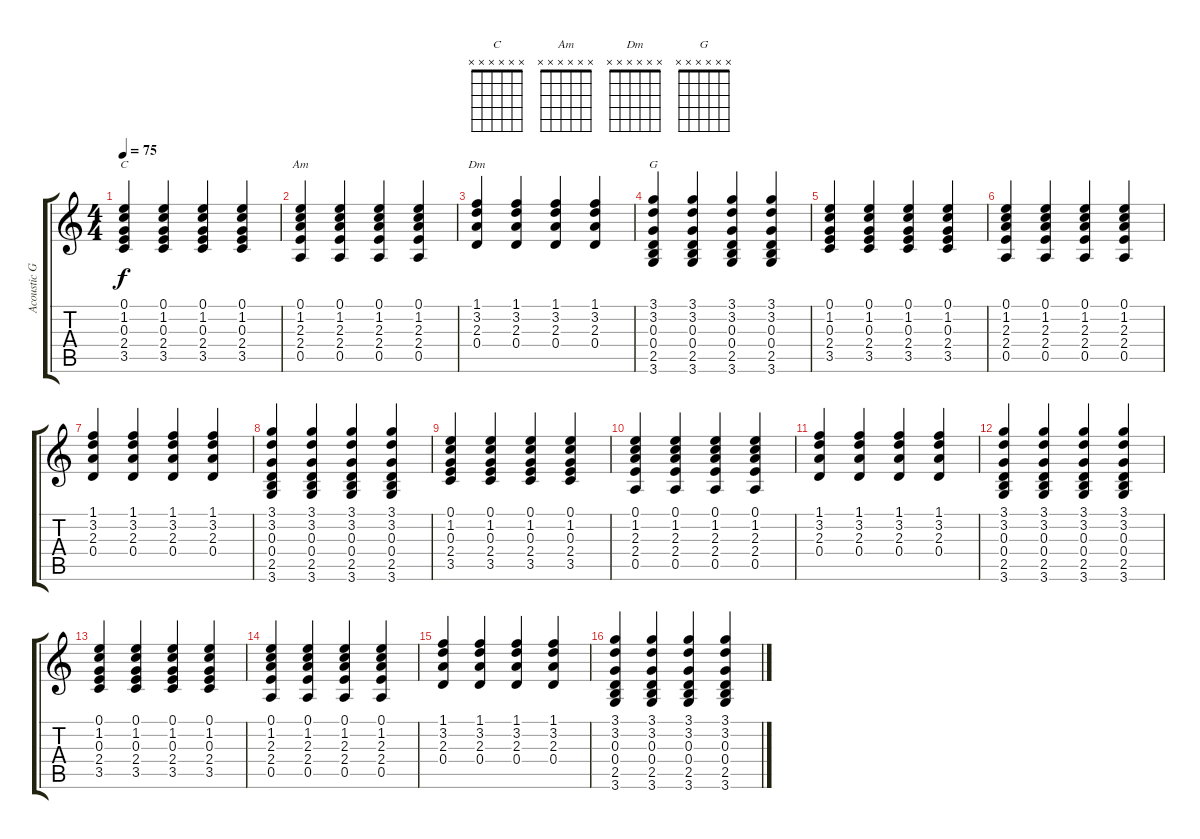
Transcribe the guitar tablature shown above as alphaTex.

\track ("Acoustic Guitar" "Acoustic G") {instrument acousticguitarnylon}
\staff {score tabs}
\tuning (E4 B3 G3 D3 A2 E2) {hide}
\chord ("C" x x x x x x)
\chord ("Am" x x x x x x)
\chord ("Dm" x x x x x x)
\chord ("G" x x x x x x)
\ts (4 4)
\tempo 75
\clef g2
\ks c
(0.1 1.2 0.3 2.4 3.5).4{ch "C" dy f} (0.1 1.2 0.3 2.4 3.5).4 (0.1 1.2 0.3 2.4 3.5).4 (0.1 1.2 0.3 2.4 3.5).4 |
(0.1 1.2 2.3 2.4 0.5).4{ch "Am"} (0.1 1.2 2.3 2.4 0.5).4 (0.1 1.2 2.3 2.4 0.5).4 (0.1 1.2 2.3 2.4 0.5).4 |
(1.1 3.2 2.3 0.4).4{ch "Dm"} (1.1 3.2 2.3 0.4).4 (1.1 3.2 2.3 0.4).4 (1.1 3.2 2.3 0.4).4 |
(3.1 3.2 0.3 0.4 2.5 3.6).4{ch "G"} (3.1 3.2 0.3 0.4 2.5 3.6).4 (3.1 3.2 0.3 0.4 2.5 3.6).4 (3.1 3.2 0.3 0.4 2.5 3.6).4 |
(0.1 1.2 0.3 2.4 3.5).4 (0.1 1.2 0.3 2.4 3.5).4 (0.1 1.2 0.3 2.4 3.5).4 (0.1 1.2 0.3 2.4 3.5).4 |
(0.1 1.2 2.3 2.4 0.5).4 (0.1 1.2 2.3 2.4 0.5).4 (0.1 1.2 2.3 2.4 0.5).4 (0.1 1.2 2.3 2.4 0.5).4 |
(1.1 3.2 2.3 0.4).4 (1.1 3.2 2.3 0.4).4 (1.1 3.2 2.3 0.4).4 (1.1 3.2 2.3 0.4).4 |
(3.1 3.2 0.3 0.4 2.5 3.6).4 (3.1 3.2 0.3 0.4 2.5 3.6).4 (3.1 3.2 0.3 0.4 2.5 3.6).4 (3.1 3.2 0.3 0.4 2.5 3.6).4 |
(0.1 1.2 0.3 2.4 3.5).4 (0.1 1.2 0.3 2.4 3.5).4 (0.1 1.2 0.3 2.4 3.5).4 (0.1 1.2 0.3 2.4 3.5).4 |
(0.1 1.2 2.3 2.4 0.5).4 (0.1 1.2 2.3 2.4 0.5).4 (0.1 1.2 2.3 2.4 0.5).4 (0.1 1.2 2.3 2.4 0.5).4 |
(1.1 3.2 2.3 0.4).4 (1.1 3.2 2.3 0.4).4 (1.1 3.2 2.3 0.4).4 (1.1 3.2 2.3 0.4).4 |
(3.1 3.2 0.3 0.4 2.5 3.6).4 (3.1 3.2 0.3 0.4 2.5 3.6).4 (3.1 3.2 0.3 0.4 2.5 3.6).4 (3.1 3.2 0.3 0.4 2.5 3.6).4 |
(0.1 1.2 0.3 2.4 3.5).4 (0.1 1.2 0.3 2.4 3.5).4 (0.1 1.2 0.3 2.4 3.5).4 (0.1 1.2 0.3 2.4 3.5).4 |
(0.1 1.2 2.3 2.4 0.5).4 (0.1 1.2 2.3 2.4 0.5).4 (0.1 1.2 2.3 2.4 0.5).4 (0.1 1.2 2.3 2.4 0.5).4 |
(1.1 3.2 2.3 0.4).4 (1.1 3.2 2.3 0.4).4 (1.1 3.2 2.3 0.4).4 (1.1 3.2 2.3 0.4).4 |
(3.1 3.2 0.3 0.4 2.5 3.6).4 (3.1 3.2 0.3 0.4 2.5 3.6).4 (3.1 3.2 0.3 0.4 2.5 3.6).4 (3.1 3.2 0.3 0.4 2.5 3.6).4
